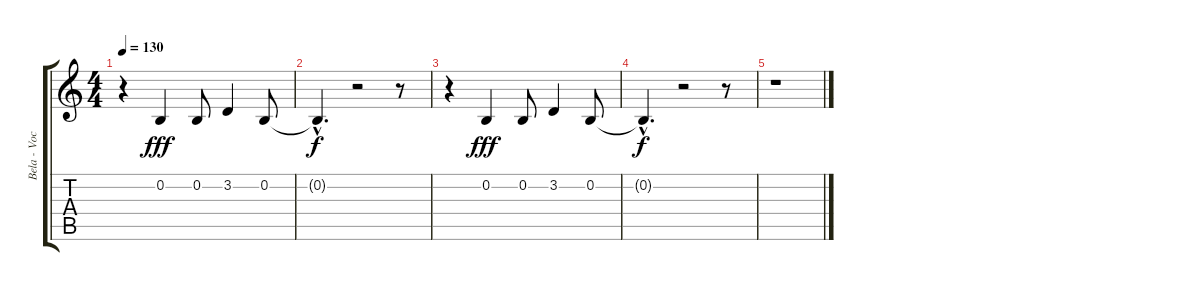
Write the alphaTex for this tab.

\track ("Bela - Vocals" "Bela - Voc") {instrument tenorsax}
\staff {score tabs}
\tuning (E4 B3 G3 D3 A2 E2) {hide}
\ts (4 4)
\tempo 130
\clef g2
\ks c
r.4{dy f} 0.2.4{dy fff} 0.2.8 3.2.4 0.2.8 |
0.2{hac t}.4{d dy f} r.2 r.8 |
r.4 0.2.4{dy fff} 0.2.8 3.2.4 0.2.8 |
0.2{hac t}.4{d dy f} r.2 r.8 |
r.1
